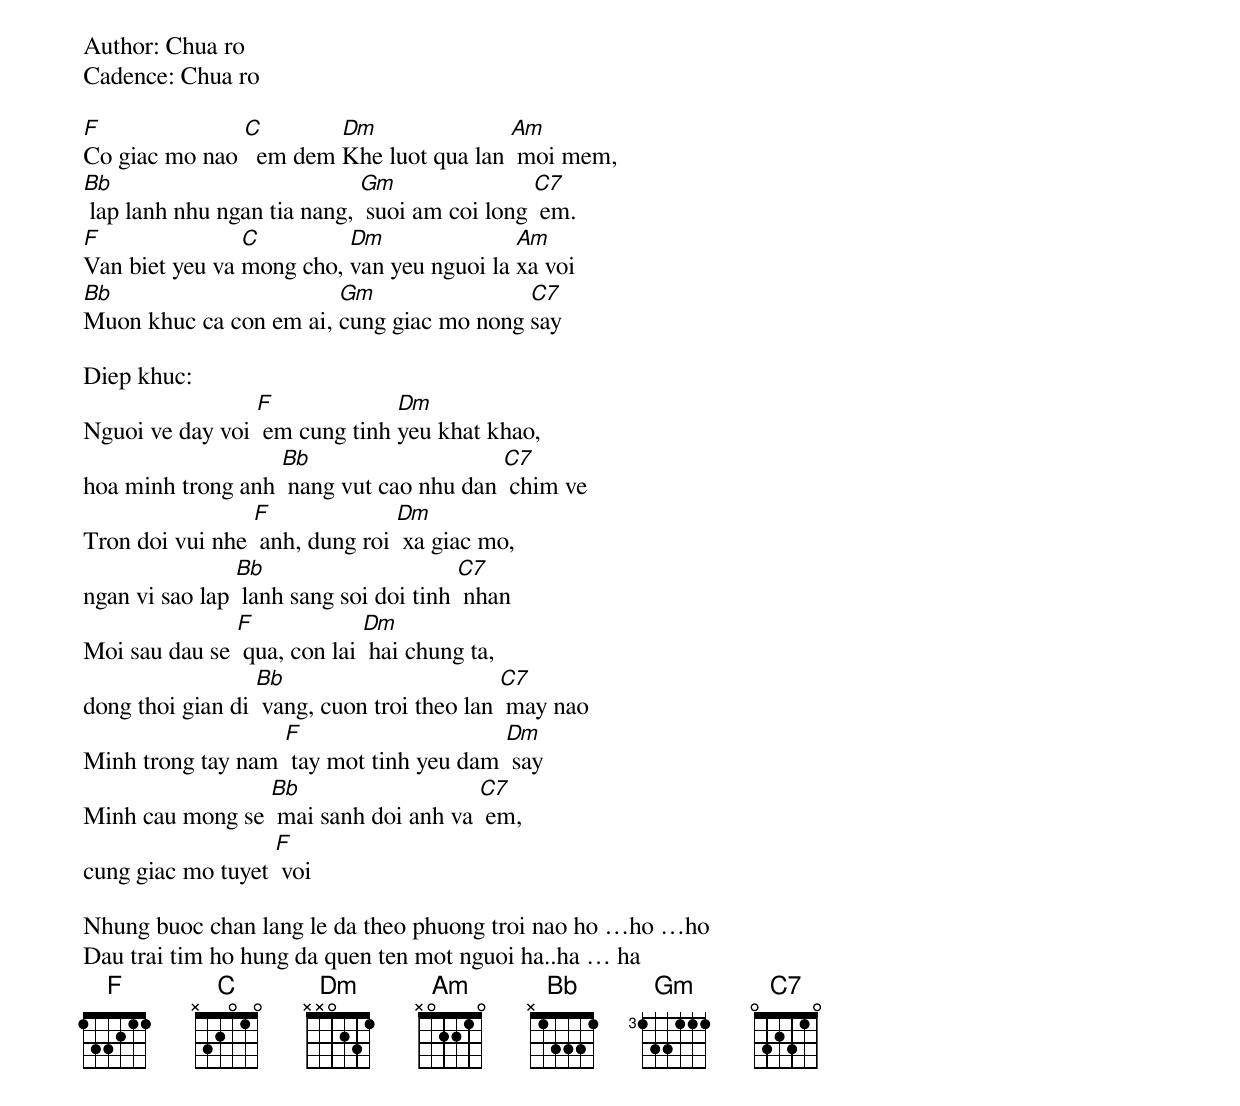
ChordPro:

Author: Chua ro
Cadence: Chua ro

[F]Co giac mo nao [C]  em dem [Dm]Khe luot qua lan [Am] moi mem,
[Bb] lap lanh nhu ngan tia nang, [Gm] suoi am coi long [C7] em.
[F]Van biet yeu va [C]mong cho, [Dm]van yeu nguoi la [Am]xa voi
[Bb]Muon khuc ca con em ai, [Gm]cung giac mo nong [C7]say

Diep khuc:
Nguoi ve day voi [F] em cung tinh [Dm]yeu khat khao,
hoa minh trong anh [Bb] nang vut cao nhu dan [C7] chim ve
Tron doi vui nhe [F] anh, dung roi [Dm] xa giac mo,
ngan vi sao lap [Bb] lanh sang soi doi tinh [C7] nhan
Moi sau dau se [F] qua, con lai [Dm] hai chung ta,
dong thoi gian di [Bb] vang, cuon troi theo lan [C7] may nao
Minh trong tay nam [F] tay mot tinh yeu dam [Dm] say
Minh cau mong se [Bb] mai sanh doi anh va [C7] em,
cung giac mo tuyet [F] voi

Nhung buoc chan lang le da theo phuong troi nao ho ho ho
Dau trai tim ho hung da quen ten mot nguoi ha..ha  ha
